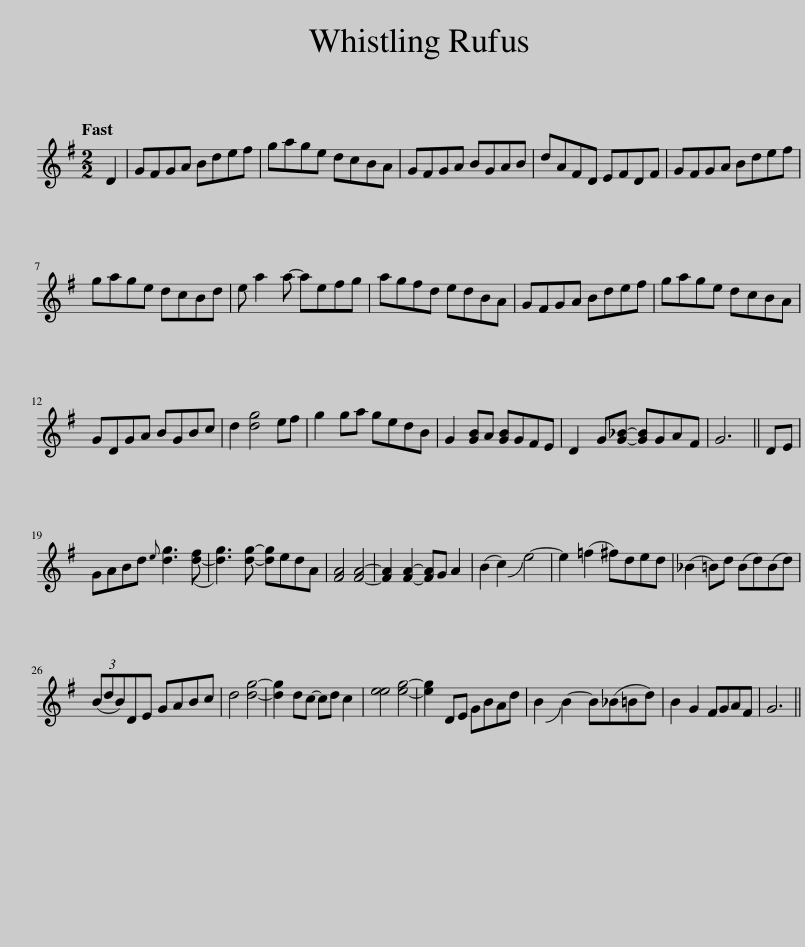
X:1
L:1/8
Q:1/4=120
M:2/2
I:linebreak $
K:G
V:1 treble
V:1
 D2 | GFGA Bdef | gage dcBA | GFGA BGAB | dAFD EFDF | %5
 GFGA Bdef |$ gage dcBd | e a2 a- aefg | agfd edBA | GFGA Bdef | %10
 gage dcBA |$ GDGA BGBc | d2 [dg]4 ef | g2 ga gedB | G2 [GB]A [GB]GFE | %15
 D2 G[G_B]- [GB]GAF | G6 || DE |$ GABd{e} [dg]3 ([d-f] | [dg]3) [dg]- [dg]edA | %20
 [FA]4 [FA]4- | [FA]2 [FA]2- [FA]G A2 | (B2 c2) !slide!e4- | e2 (=f2 ^f)ded | (_B2 =B)d (Bd)(Bd) |$ %25
 (3(BdB)DE GABc | d4 [dg]4- | [dg]2 dc- cd c2 | [ee]4 [eg]4- | [eg]2 DE GBAd | %30
 B2 !slide!B2- B(_B=Bd) | B2 G2 FGAF | G6 || %33
